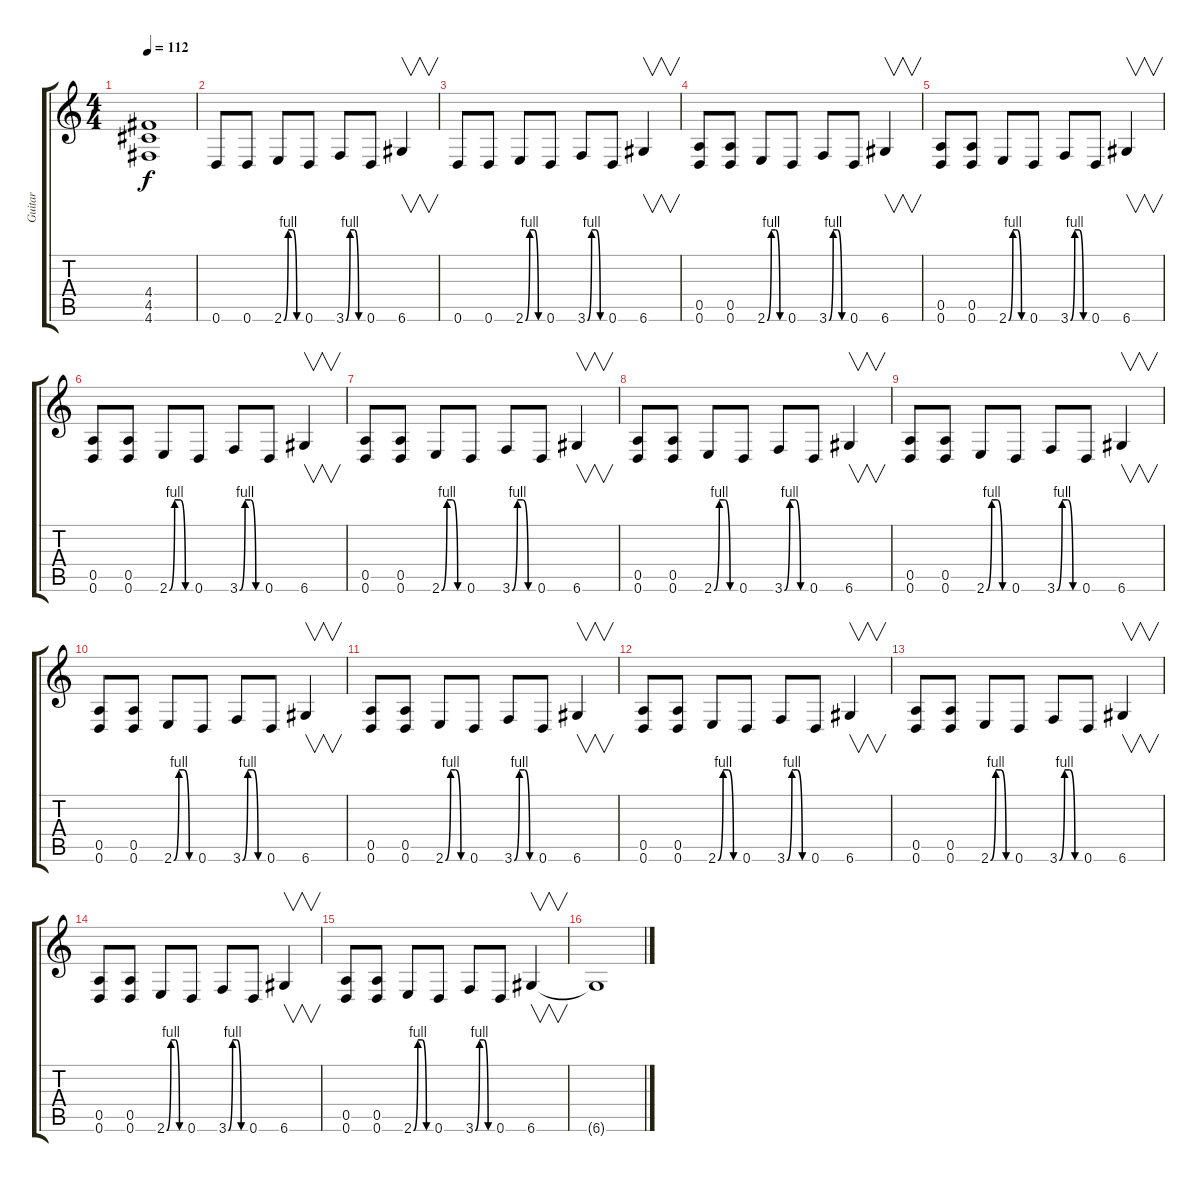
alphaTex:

\track ("Guitar" "Guitar") {instrument distortionguitar}
\staff {score tabs}
\tuning (E4 B3 G3 D3 A2 D2) {hide}
\ts (4 4)
\tempo 112
\clef g2
\ks c
(4.4{t} 4.5{t} 4.6{t}).1{dy f} |
0.6.8 0.6.8 2.6{be (custom 0 0 15 4 30 4 45 0 60 0)}.8 0.6.8 3.6{be (custom 0 0 15 4 30 4 45 0 60 0)}.8 0.6.8 6.6.4{v} |
0.6.8 0.6.8 2.6{be (custom 0 0 15 4 30 4 45 0 60 0)}.8 0.6.8 3.6{be (custom 0 0 15 4 30 4 45 0 60 0)}.8 0.6.8 6.6.4{v} |
(0.5 0.6).8 (0.5 0.6).8 2.6{be (custom 0 0 15 4 30 4 45 0 60 0)}.8 0.6.8 3.6{be (custom 0 0 15 4 30 4 45 0 60 0)}.8 0.6.8 6.6.4{v} |
(0.5 0.6).8 (0.5 0.6).8 2.6{be (custom 0 0 15 4 30 4 45 0 60 0)}.8 0.6.8 3.6{be (custom 0 0 15 4 30 4 45 0 60 0)}.8 0.6.8 6.6.4{v} |
(0.5 0.6).8 (0.5 0.6).8 2.6{be (custom 0 0 15 4 30 4 45 0 60 0)}.8 0.6.8 3.6{be (custom 0 0 15 4 30 4 45 0 60 0)}.8 0.6.8 6.6.4{v} |
(0.5 0.6).8 (0.5 0.6).8 2.6{be (custom 0 0 15 4 30 4 45 0 60 0)}.8 0.6.8 3.6{be (custom 0 0 15 4 30 4 45 0 60 0)}.8 0.6.8 6.6.4{v} |
(0.5 0.6).8 (0.5 0.6).8 2.6{be (custom 0 0 15 4 30 4 45 0 60 0)}.8 0.6.8 3.6{be (custom 0 0 15 4 30 4 45 0 60 0)}.8 0.6.8 6.6.4{v} |
(0.5 0.6).8 (0.5 0.6).8 2.6{be (custom 0 0 15 4 30 4 45 0 60 0)}.8 0.6.8 3.6{be (custom 0 0 15 4 30 4 45 0 60 0)}.8 0.6.8 6.6.4{v} |
(0.5 0.6).8 (0.5 0.6).8 2.6{be (custom 0 0 15 4 30 4 45 0 60 0)}.8 0.6.8 3.6{be (custom 0 0 15 4 30 4 45 0 60 0)}.8 0.6.8 6.6.4{v} |
(0.5 0.6).8 (0.5 0.6).8 2.6{be (custom 0 0 15 4 30 4 45 0 60 0)}.8 0.6.8 3.6{be (custom 0 0 15 4 30 4 45 0 60 0)}.8 0.6.8 6.6.4{v} |
(0.5 0.6).8 (0.5 0.6).8 2.6{be (custom 0 0 15 4 30 4 45 0 60 0)}.8 0.6.8 3.6{be (custom 0 0 15 4 30 4 45 0 60 0)}.8 0.6.8 6.6.4{v} |
(0.5 0.6).8 (0.5 0.6).8 2.6{be (custom 0 0 15 4 30 4 45 0 60 0)}.8 0.6.8 3.6{be (custom 0 0 15 4 30 4 45 0 60 0)}.8 0.6.8 6.6.4{v} |
(0.5 0.6).8 (0.5 0.6).8 2.6{be (custom 0 0 15 4 30 4 45 0 60 0)}.8 0.6.8 3.6{be (custom 0 0 15 4 30 4 45 0 60 0)}.8 0.6.8 6.6.4{v} |
(0.5 0.6).8 (0.5 0.6).8 2.6{be (custom 0 0 15 4 30 4 45 0 60 0)}.8 0.6.8 3.6{be (custom 0 0 15 4 30 4 45 0 60 0)}.8 0.6.8 6.6.4{v} |
6.6{t}.1
